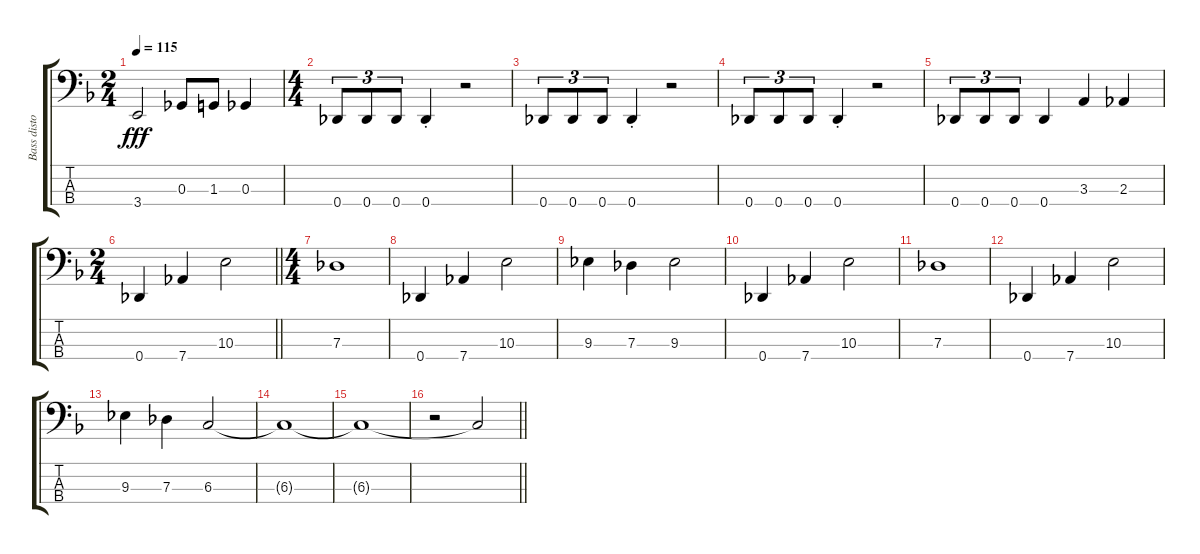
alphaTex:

\track ("Bass distortion effects" "Bass disto") {instrument distortionguitar}
\staff {score tabs}
\tuning (E2 B1 Gb1 Db1) {hide}
\ts (2 4)
\tempo 115
\clef f4
\ks f
3.4.2{dy fff} 0.3.8 1.3.8 0.3.4 |
\ts (4 4)
0.4.8{tu (3 2)} 0.4.8{tu (3 2)} 0.4.8{tu (3 2)} 0.4{st}.4 r.2 |
0.4.8{tu (3 2)} 0.4.8{tu (3 2)} 0.4.8{tu (3 2)} 0.4{st}.4 r.2 |
0.4.8{tu (3 2)} 0.4.8{tu (3 2)} 0.4.8{tu (3 2)} 0.4{st}.4 r.2 |
0.4.8{tu (3 2)} 0.4.8{tu (3 2)} 0.4.8{tu (3 2)} 0.4.4 3.3.4 2.3.4 |
\ts (2 4)
\barLineRight lightlight
0.4.4 7.4.4 10.3.2 |
\ts (4 4)
7.3.1 |
0.4.4 7.4.4 10.3.2 |
9.3.4 7.3.4 9.3.2 |
0.4.4 7.4.4 10.3.2 |
7.3.1 |
0.4.4 7.4.4 10.3.2 |
9.3.4 7.3.4 6.3.2 |
6.3{t}.1 |
6.3{t}.1 |
\barLineRight lightlight
r.2 6.3{t}.2
